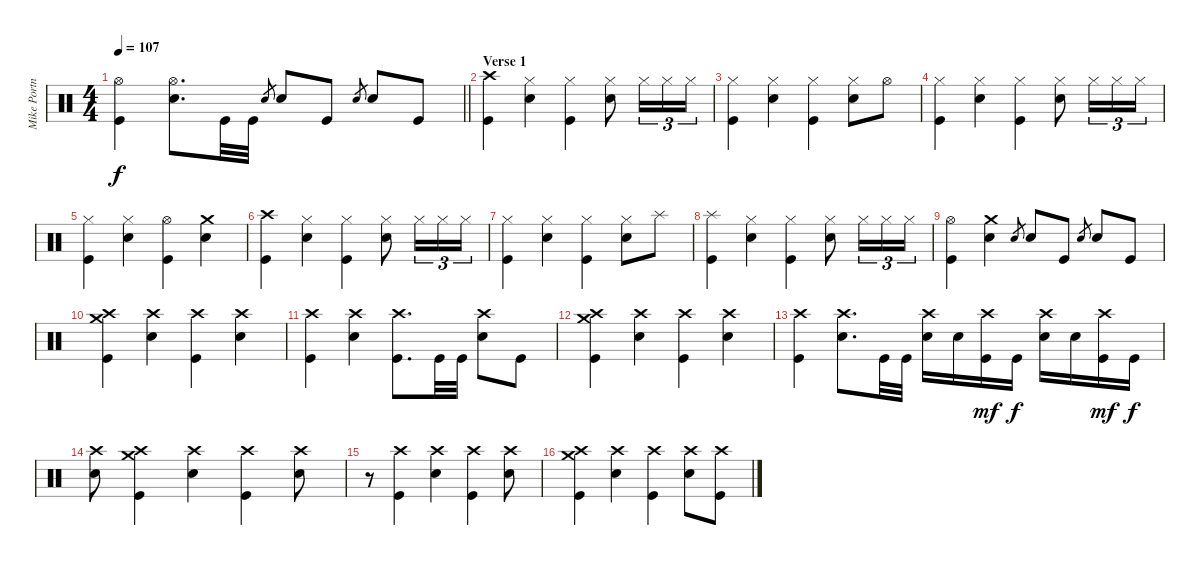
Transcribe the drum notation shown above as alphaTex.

\track ("Mike Portnoy" "Mike Portn") {instrument percussion}
\staff {score}
\articulation defaults
\ts (4 4)
\tempo 107
\clef neutral
\barLineRight lightlight
\ks c
("Hi-Hat (open)" "Kick (hit)").4{dy f} ("Hi-Hat (open)" "Electric Snare (hit)").8{d} "Kick (hit)".32 "Kick (hit)".32 "Electric Snare (hit)".8{gr} "Electric Snare (hit)".8 "Kick (hit)".8 "Electric Snare (hit)".8{gr} "Electric Snare (hit)".8 "Kick (hit)".8 |
\section ("" "Verse 1")
("Crash high (hit)" "Kick (hit)").4 ("Hi-Hat (closed)" "Electric Snare (hit)").4 ("Hi-Hat (closed)" "Kick (hit)").4 ("Hi-Hat (closed)" "Electric Snare (hit)").8 "Hi-Hat (closed)".16{tu (3 2)} "Hi-Hat (closed)".16{tu (3 2)} "Hi-Hat (closed)".16{tu (3 2)} |
("Hi-Hat (closed)" "Kick (hit)").4 ("Hi-Hat (closed)" "Electric Snare (hit)").4 ("Hi-Hat (closed)" "Kick (hit)").4 ("Hi-Hat (closed)" "Electric Snare (hit)").8 "Hi-Hat (open)".8 |
("Hi-Hat (closed)" "Kick (hit)").4 ("Hi-Hat (closed)" "Electric Snare (hit)").4 ("Hi-Hat (closed)" "Kick (hit)").4 ("Hi-Hat (closed)" "Electric Snare (hit)").8 "Hi-Hat (closed)".16{tu (3 2)} "Hi-Hat (closed)".16{tu (3 2)} "Hi-Hat (closed)".16{tu (3 2)} |
("Hi-Hat (closed)" "Kick (hit)").4 ("Hi-Hat (closed)" "Electric Snare (hit)").4 ("Hi-Hat (open)" "Kick (hit)").4 ("Crash medium (hit)" "Electric Snare (hit)").4 |
("Crash high (hit)" "Kick (hit)").4 ("Hi-Hat (closed)" "Electric Snare (hit)").4 ("Hi-Hat (closed)" "Kick (hit)").4 ("Hi-Hat (closed)" "Electric Snare (hit)").8 "Hi-Hat (closed)".16{tu (3 2)} "Hi-Hat (closed)".16{tu (3 2)} "Hi-Hat (closed)".16{tu (3 2)} |
("Hi-Hat (closed)" "Kick (hit)").4 ("Hi-Hat (closed)" "Electric Snare (hit)").4 ("Hi-Hat (closed)" "Kick (hit)").4 ("Hi-Hat (closed)" "Electric Snare (hit)").8 "Splash (hit)".8 |
("Splash (hit)" "Kick (hit)").4 ("Hi-Hat (closed)" "Electric Snare (hit)").4 ("Hi-Hat (closed)" "Kick (hit)").4 ("Hi-Hat (closed)" "Electric Snare (hit)").8 "Hi-Hat (closed)".16{tu (3 2)} "Hi-Hat (closed)".16{tu (3 2)} "Hi-Hat (closed)".16{tu (3 2)} |
("Hi-Hat (open)" "Kick (hit)").4 ("Crash medium (hit)" "Electric Snare (hit)").4 "Electric Snare (hit)".8{gr} "Electric Snare (hit)".8 "Kick (hit)".8 "Electric Snare (hit)".8{gr} "Electric Snare (hit)".8 "Kick (hit)".8 |
("Crash high (hit)" "Crash medium (hit)" "Kick (hit)").4 ("Crash high (hit)" "Electric Snare (hit)").4 ("Crash high (hit)" "Kick (hit)").4 ("Crash high (hit)" "Electric Snare (hit)").4 |
("Crash high (hit)" "Kick (hit)").4 ("Crash high (hit)" "Electric Snare (hit)").4 ("Crash high (hit)" "Kick (hit)").8{d} "Kick (hit)".32 "Kick (hit)".32 ("Crash high (hit)" "Electric Snare (hit)").8 "Kick (hit)".8 |
("Crash high (hit)" "Crash medium (hit)" "Kick (hit)").4 ("Crash high (hit)" "Electric Snare (hit)").4 ("Crash high (hit)" "Kick (hit)").4 ("Crash high (hit)" "Electric Snare (hit)").4 |
("Crash high (hit)" "Kick (hit)").4 ("Crash high (hit)" "Electric Snare (hit)").8{d} "Kick (hit)".32 "Kick (hit)".32 ("Crash high (hit)" "Electric Snare (hit)").16 "Electric Snare (hit)".16 ("Crash high (hit)" "Kick (hit)").16{dy mf} "Kick (hit)".16{dy f} ("Crash high (hit)" "Electric Snare (hit)").16 "Electric Snare (hit)".16 ("Crash high (hit)" "Kick (hit)").16{dy mf} "Kick (hit)".16{dy f} |
("Crash high (hit)" "Electric Snare (hit)").8 ("Crash high (hit)" "Crash medium (hit)" "Kick (hit)").4 ("Crash high (hit)" "Electric Snare (hit)").4 ("Crash high (hit)" "Kick (hit)").4 ("Crash high (hit)" "Electric Snare (hit)").8 |
r.8 ("Crash high (hit)" "Kick (hit)").4 ("Crash high (hit)" "Electric Snare (hit)").4 ("Crash high (hit)" "Kick (hit)").4 ("Crash high (hit)" "Electric Snare (hit)").8 |
("Crash high (hit)" "Crash medium (hit)" "Kick (hit)").4 ("Crash high (hit)" "Electric Snare (hit)").4 ("Crash high (hit)" "Kick (hit)").4 ("Crash high (hit)" "Electric Snare (hit)").8 ("Crash high (hit)" "Kick (hit)").8
